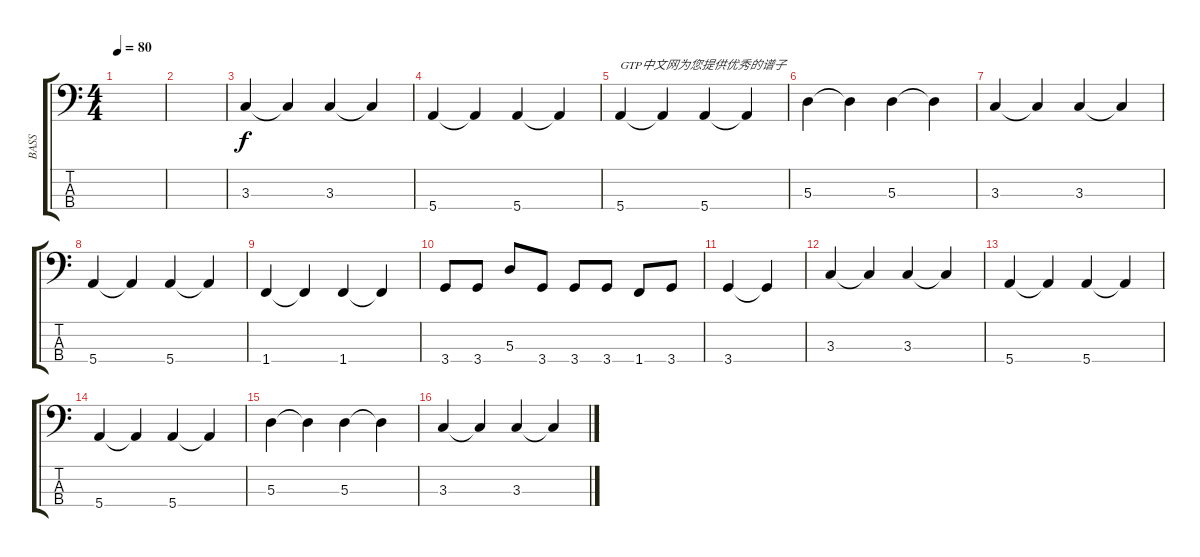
\track ("BASS" "BASS") {instrument acousticguitarnylon}
\staff {score tabs}
\tuning (G2 D2 A1 E1) {hide}
\ts (4 4)
\tempo 80
\clef f4
\ks c
|
|
3.3.4 3.3{t}.4 3.3.4 3.3{t}.4 |
5.4.4 5.4{t}.4 5.4.4 5.4{t}.4 |
5.4.4{txt "GTP中文网为您提供优秀的谱子"} 5.4{t}.4 5.4.4 5.4{t}.4 |
5.3.4 5.3{t}.4 5.3.4 5.3{t}.4 |
3.3.4 3.3{t}.4 3.3.4 3.3{t}.4 |
5.4.4 5.4{t}.4 5.4.4 5.4{t}.4 |
1.4.4 1.4{t}.4 1.4.4 1.4{t}.4 |
3.4.8 3.4.8 5.3.8 3.4.8 3.4.8 3.4.8 1.4.8 3.4.8 |
3.4.4 3.4{t}.4 |
3.3.4 3.3{t}.4 3.3.4 3.3{t}.4 |
5.4.4 5.4{t}.4 5.4.4 5.4{t}.4 |
5.4.4 5.4{t}.4 5.4.4 5.4{t}.4 |
5.3.4 5.3{t}.4 5.3.4 5.3{t}.4 |
3.3.4 3.3{t}.4 3.3.4 3.3{t}.4
